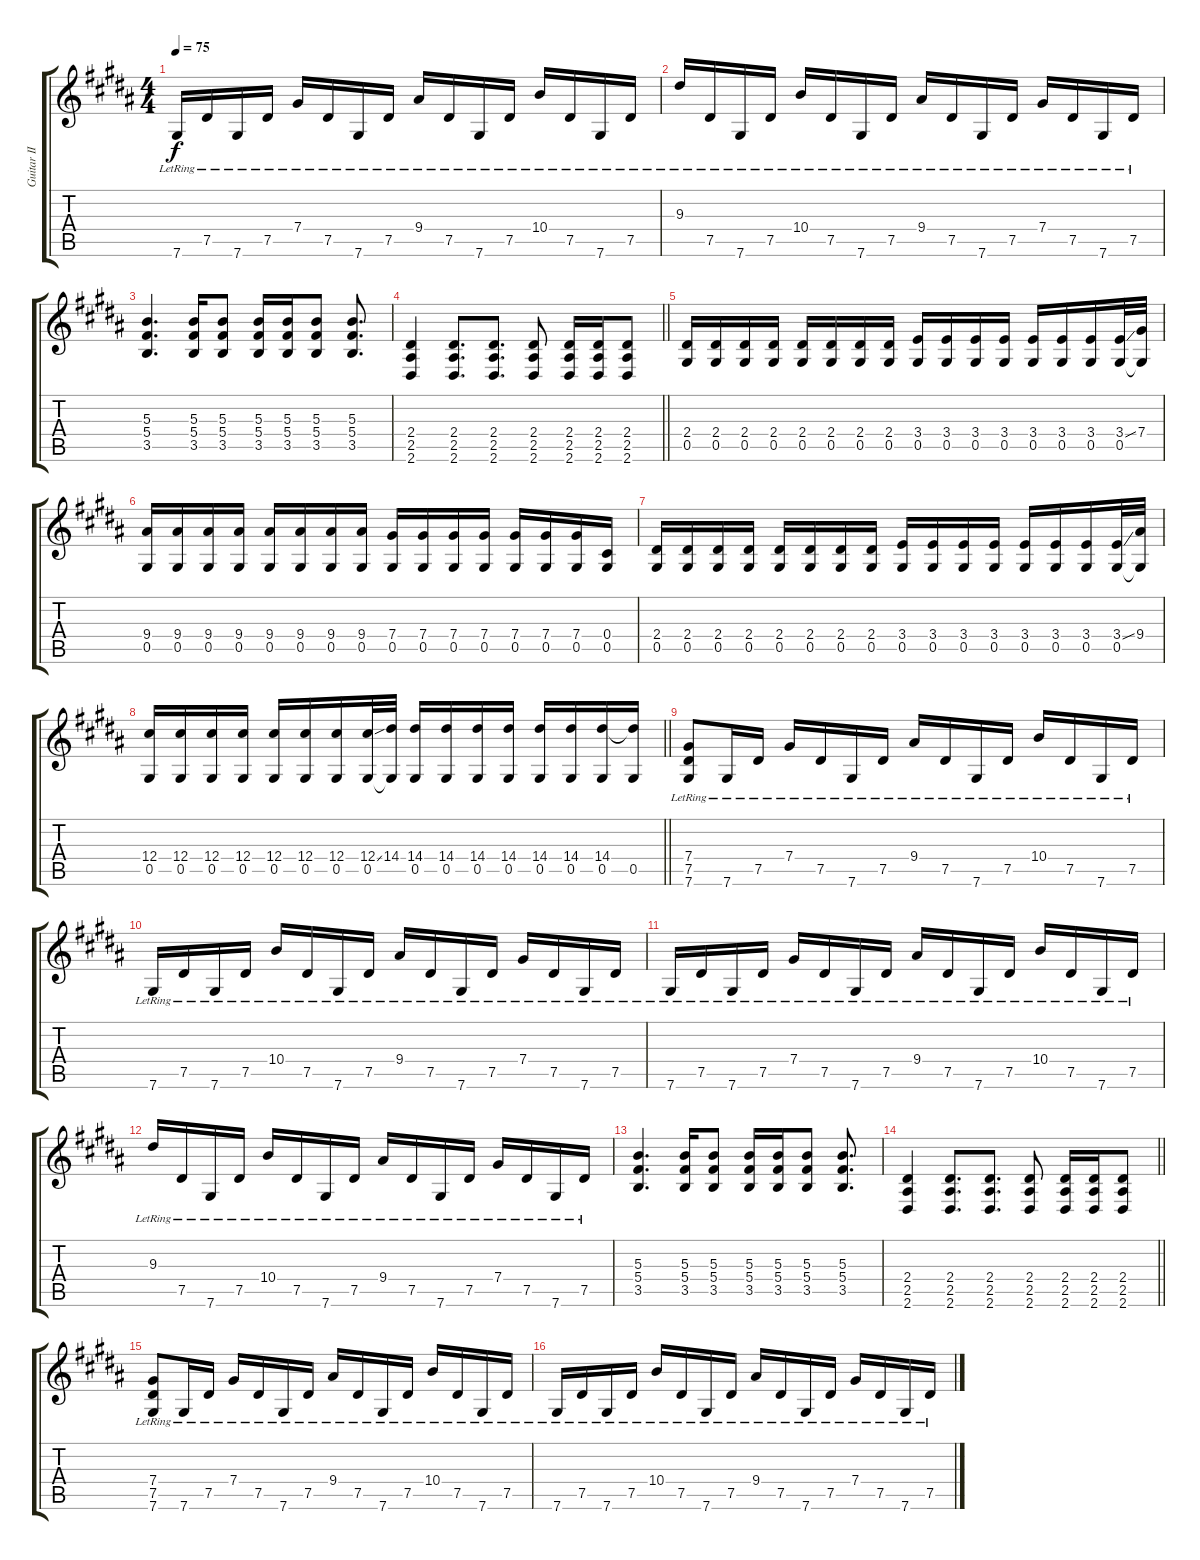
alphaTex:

\track ("Guitar II" "Guitar II") {instrument acousticguitarsteel}
\staff {score tabs}
\tuning (Eb4 Bb3 Gb3 Db3 Ab2 Db2) {hide}
\ts (4 4)
\tempo 75
\clef g2
\ks g#minor
7.6{lr}.16{dy f} 7.5{lr}.16 7.6{lr}.16 7.5{lr}.16 7.4{lr}.16 7.5{lr}.16 7.6{lr}.16 7.5{lr}.16 9.4{lr}.16 7.5{lr}.16 7.6{lr}.16 7.5{lr}.16 10.4{lr}.16 7.5{lr}.16 7.6{lr}.16 7.5{lr}.16 |
9.3{lr}.16 7.5{lr}.16 7.6{lr}.16 7.5{lr}.16 10.4{lr}.16 7.5{lr}.16 7.6{lr}.16 7.5{lr}.16 9.4{lr}.16 7.5{lr}.16 7.6{lr}.16 7.5{lr}.16 7.4{lr}.16 7.5{lr}.16 7.6{lr}.16 7.5{lr}.16 |
(5.3 5.4 3.5).4{d} (5.3 5.4 3.5).16 (5.3 5.4 3.5).8 (5.3 5.4 3.5).16 (5.3 5.4 3.5).16 (5.3 5.4 3.5).8 (5.3 5.4 3.5).8{d} |
\barLineRight lightlight
(2.4 2.5 2.6).4 (2.4 2.5 2.6).8{d} (2.4 2.5 2.6).8{d} (2.4 2.5 2.6).8 (2.4 2.5 2.6).16 (2.4 2.5 2.6).16 (2.4 2.5 2.6).8 |
(2.4 0.5).16 (2.4 0.5).16 (2.4 0.5).16 (2.4 0.5).16 (2.4 0.5).16 (2.4 0.5).16 (2.4 0.5).16 (2.4 0.5).16 (3.4 0.5).16 (3.4 0.5).16 (3.4 0.5).16 (3.4 0.5).16 (3.4 0.5).16 (3.4 0.5).16 (3.4 0.5).16 (3.4{ss} 0.5).32 (7.4 0.5{t}).32 |
(9.4 0.5).16 (9.4 0.5).16 (9.4 0.5).16 (9.4 0.5).16 (9.4 0.5).16 (9.4 0.5).16 (9.4 0.5).16 (9.4 0.5).16 (7.4 0.5).16 (7.4 0.5).16 (7.4 0.5).16 (7.4 0.5).16 (7.4 0.5).16 (7.4 0.5).16 (7.4 0.5).16 (0.4 0.5).16 |
(2.4 0.5).16 (2.4 0.5).16 (2.4 0.5).16 (2.4 0.5).16 (2.4 0.5).16 (2.4 0.5).16 (2.4 0.5).16 (2.4 0.5).16 (3.4 0.5).16 (3.4 0.5).16 (3.4 0.5).16 (3.4 0.5).16 (3.4 0.5).16 (3.4 0.5).16 (3.4 0.5).16 (3.4{ss} 0.5).32 (9.4 0.5{t}).32 |
\barLineRight lightlight
(12.4 0.5).16 (12.4 0.5).16 (12.4 0.5).16 (12.4 0.5).16 (12.4 0.5).16 (12.4 0.5).16 (12.4 0.5).16 (12.4{ss} 0.5).32 (14.4 0.5{t}).32 (14.4 0.5).16 (14.4 0.5).16 (14.4 0.5).16 (14.4 0.5).16 (14.4 0.5).16 (14.4 0.5).16 (14.4 0.5).16 (14.4{t} 0.5).16 |
(7.4{lr} 7.5{lr} 7.6{lr}).8 7.6{lr}.16 7.5{lr}.16 7.4{lr}.16 7.5{lr}.16 7.6{lr}.16 7.5{lr}.16 9.4{lr}.16 7.5{lr}.16 7.6{lr}.16 7.5{lr}.16 10.4{lr}.16 7.5{lr}.16 7.6{lr}.16 7.5{lr}.16 |
7.6{lr}.16 7.5{lr}.16 7.6{lr}.16 7.5{lr}.16 10.4{lr}.16 7.5{lr}.16 7.6{lr}.16 7.5{lr}.16 9.4{lr}.16 7.5{lr}.16 7.6{lr}.16 7.5{lr}.16 7.4{lr}.16 7.5{lr}.16 7.6{lr}.16 7.5{lr}.16 |
7.6{lr}.16 7.5{lr}.16 7.6{lr}.16 7.5{lr}.16 7.4{lr}.16 7.5{lr}.16 7.6{lr}.16 7.5{lr}.16 9.4{lr}.16 7.5{lr}.16 7.6{lr}.16 7.5{lr}.16 10.4{lr}.16 7.5{lr}.16 7.6{lr}.16 7.5{lr}.16 |
9.3{lr}.16 7.5{lr}.16 7.6{lr}.16 7.5{lr}.16 10.4{lr}.16 7.5{lr}.16 7.6{lr}.16 7.5{lr}.16 9.4{lr}.16 7.5{lr}.16 7.6{lr}.16 7.5{lr}.16 7.4{lr}.16 7.5{lr}.16 7.6{lr}.16 7.5{lr}.16 |
(5.3 5.4 3.5).4{d} (5.3 5.4 3.5).16 (5.3 5.4 3.5).8 (5.3 5.4 3.5).16 (5.3 5.4 3.5).16 (5.3 5.4 3.5).8 (5.3 5.4 3.5).8{d} |
\barLineRight lightlight
(2.4 2.5 2.6).4 (2.4 2.5 2.6).8{d} (2.4 2.5 2.6).8{d} (2.4 2.5 2.6).8 (2.4 2.5 2.6).16 (2.4 2.5 2.6).16 (2.4 2.5 2.6).8 |
(7.4{lr} 7.5{lr} 7.6{lr}).8 7.6{lr}.16 7.5{lr}.16 7.4{lr}.16 7.5{lr}.16 7.6{lr}.16 7.5{lr}.16 9.4{lr}.16 7.5{lr}.16 7.6{lr}.16 7.5{lr}.16 10.4{lr}.16 7.5{lr}.16 7.6{lr}.16 7.5{lr}.16 |
7.6{lr}.16 7.5{lr}.16 7.6{lr}.16 7.5{lr}.16 10.4{lr}.16 7.5{lr}.16 7.6{lr}.16 7.5{lr}.16 9.4{lr}.16 7.5{lr}.16 7.6{lr}.16 7.5{lr}.16 7.4{lr}.16 7.5{lr}.16 7.6{lr}.16 7.5{lr}.16
